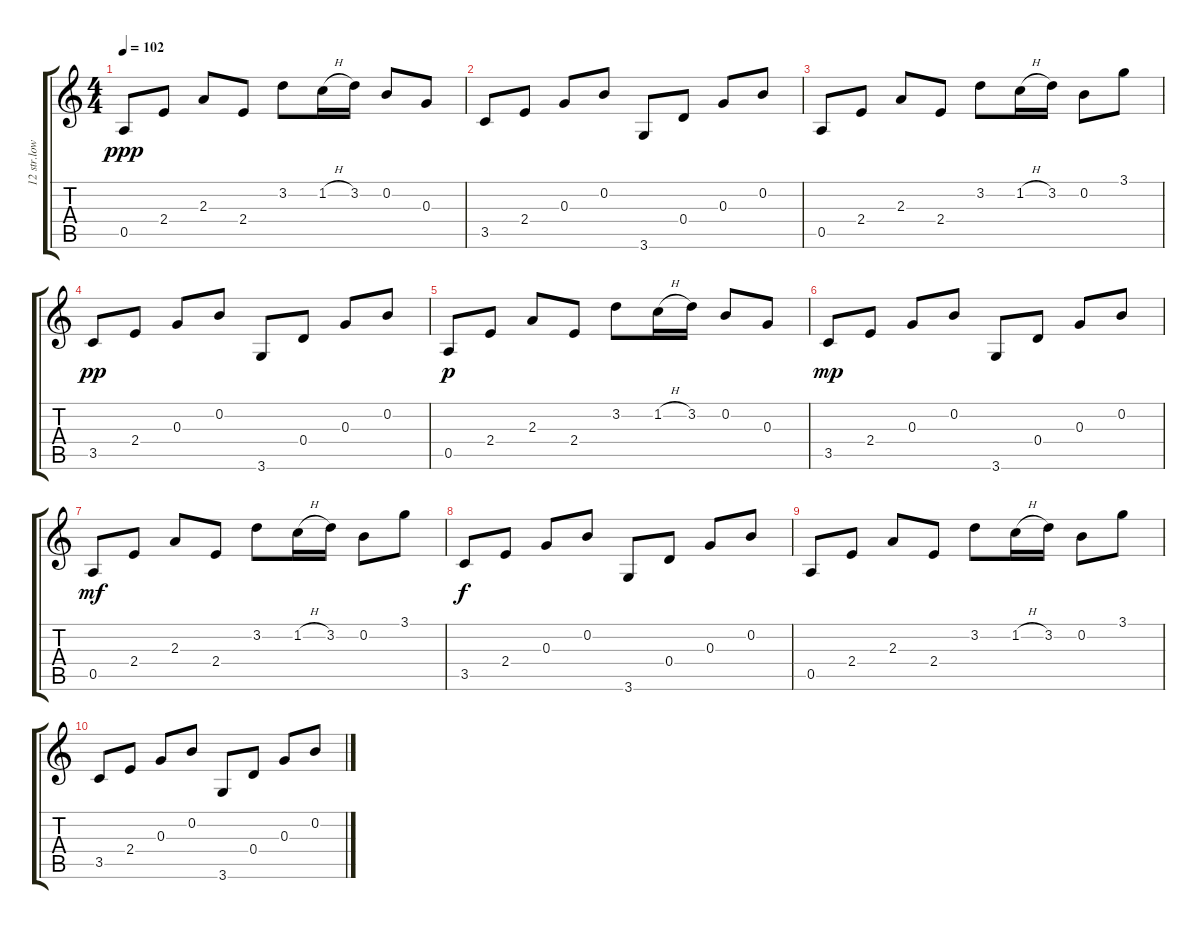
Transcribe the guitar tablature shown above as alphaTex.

\track ("12 str.low" "12 str.low") {instrument electricguitarclean}
\staff {score tabs}
\tuning (E4 B3 G3 D3 A2 E2) {hide}
\ts (4 4)
\tempo 102
\clef g2
\ks c
0.5.8{dy ppp} 2.4.8 2.3.8 2.4.8 3.2.8 1.2{h}.16 3.2.16 0.2.8 0.3.8 |
3.5.8 2.4.8 0.3.8 0.2.8 3.6.8 0.4.8 0.3.8 0.2.8 |
0.5.8 2.4.8 2.3.8 2.4.8 3.2.8 1.2{h}.16 3.2.16 0.2.8 3.1.8 |
3.5.8{dy pp} 2.4.8 0.3.8 0.2.8 3.6.8 0.4.8 0.3.8 0.2.8 |
0.5.8{dy p} 2.4.8 2.3.8 2.4.8 3.2.8 1.2{h}.16 3.2.16 0.2.8 0.3.8 |
3.5.8{dy mp} 2.4.8 0.3.8 0.2.8 3.6.8 0.4.8 0.3.8 0.2.8 |
0.5.8{dy mf} 2.4.8 2.3.8 2.4.8 3.2.8 1.2{h}.16 3.2.16 0.2.8 3.1.8 |
3.5.8{dy f} 2.4.8 0.3.8 0.2.8 3.6.8 0.4.8 0.3.8 0.2.8 |
0.5.8 2.4.8 2.3.8 2.4.8 3.2.8 1.2{h}.16 3.2.16 0.2.8 3.1.8 |
3.5.8 2.4.8 0.3.8 0.2.8 3.6.8 0.4.8 0.3.8 0.2.8
